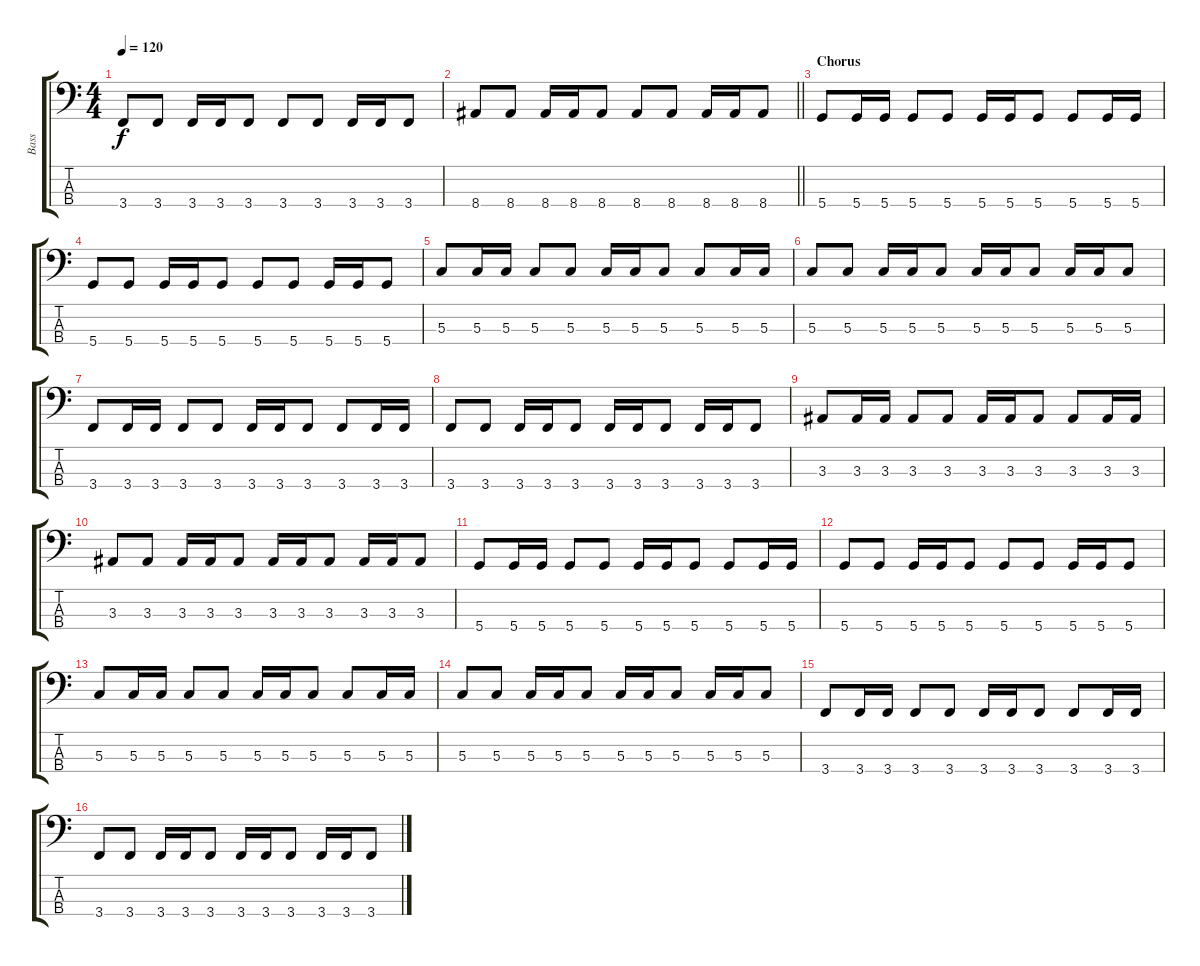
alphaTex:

\track ("Bass" "Bass") {instrument electricbassfinger}
\staff {score tabs}
\tuning (F2 C2 G1 D1) {hide}
\ts (4 4)
\tempo 120
\clef f4
\ks c
3.4.8{dy f} 3.4.8 3.4.16 3.4.16 3.4.8 3.4.8 3.4.8 3.4.16 3.4.16 3.4.8 |
\barLineRight lightlight
8.4.8 8.4.8 8.4.16 8.4.16 8.4.8 8.4.8 8.4.8 8.4.16 8.4.16 8.4.8 |
\section ("" "Chorus")
5.4.8 5.4.16 5.4.16 5.4.8 5.4.8 5.4.16 5.4.16 5.4.8 5.4.8 5.4.16 5.4.16 |
5.4.8 5.4.8 5.4.16 5.4.16 5.4.8 5.4.8 5.4.8 5.4.16 5.4.16 5.4.8 |
5.3.8 5.3.16 5.3.16 5.3.8 5.3.8 5.3.16 5.3.16 5.3.8 5.3.8 5.3.16 5.3.16 |
5.3.8 5.3.8 5.3.16 5.3.16 5.3.8 5.3.16 5.3.16 5.3.8 5.3.16 5.3.16 5.3.8 |
3.4.8 3.4.16 3.4.16 3.4.8 3.4.8 3.4.16 3.4.16 3.4.8 3.4.8 3.4.16 3.4.16 |
3.4.8 3.4.8 3.4.16 3.4.16 3.4.8 3.4.16 3.4.16 3.4.8 3.4.16 3.4.16 3.4.8 |
3.3.8 3.3.16 3.3.16 3.3.8 3.3.8 3.3.16 3.3.16 3.3.8 3.3.8 3.3.16 3.3.16 |
3.3.8 3.3.8 3.3.16 3.3.16 3.3.8 3.3.16 3.3.16 3.3.8 3.3.16 3.3.16 3.3.8 |
5.4.8 5.4.16 5.4.16 5.4.8 5.4.8 5.4.16 5.4.16 5.4.8 5.4.8 5.4.16 5.4.16 |
5.4.8 5.4.8 5.4.16 5.4.16 5.4.8 5.4.8 5.4.8 5.4.16 5.4.16 5.4.8 |
5.3.8 5.3.16 5.3.16 5.3.8 5.3.8 5.3.16 5.3.16 5.3.8 5.3.8 5.3.16 5.3.16 |
5.3.8 5.3.8 5.3.16 5.3.16 5.3.8 5.3.16 5.3.16 5.3.8 5.3.16 5.3.16 5.3.8 |
3.4.8 3.4.16 3.4.16 3.4.8 3.4.8 3.4.16 3.4.16 3.4.8 3.4.8 3.4.16 3.4.16 |
3.4.8 3.4.8 3.4.16 3.4.16 3.4.8 3.4.16 3.4.16 3.4.8 3.4.16 3.4.16 3.4.8
